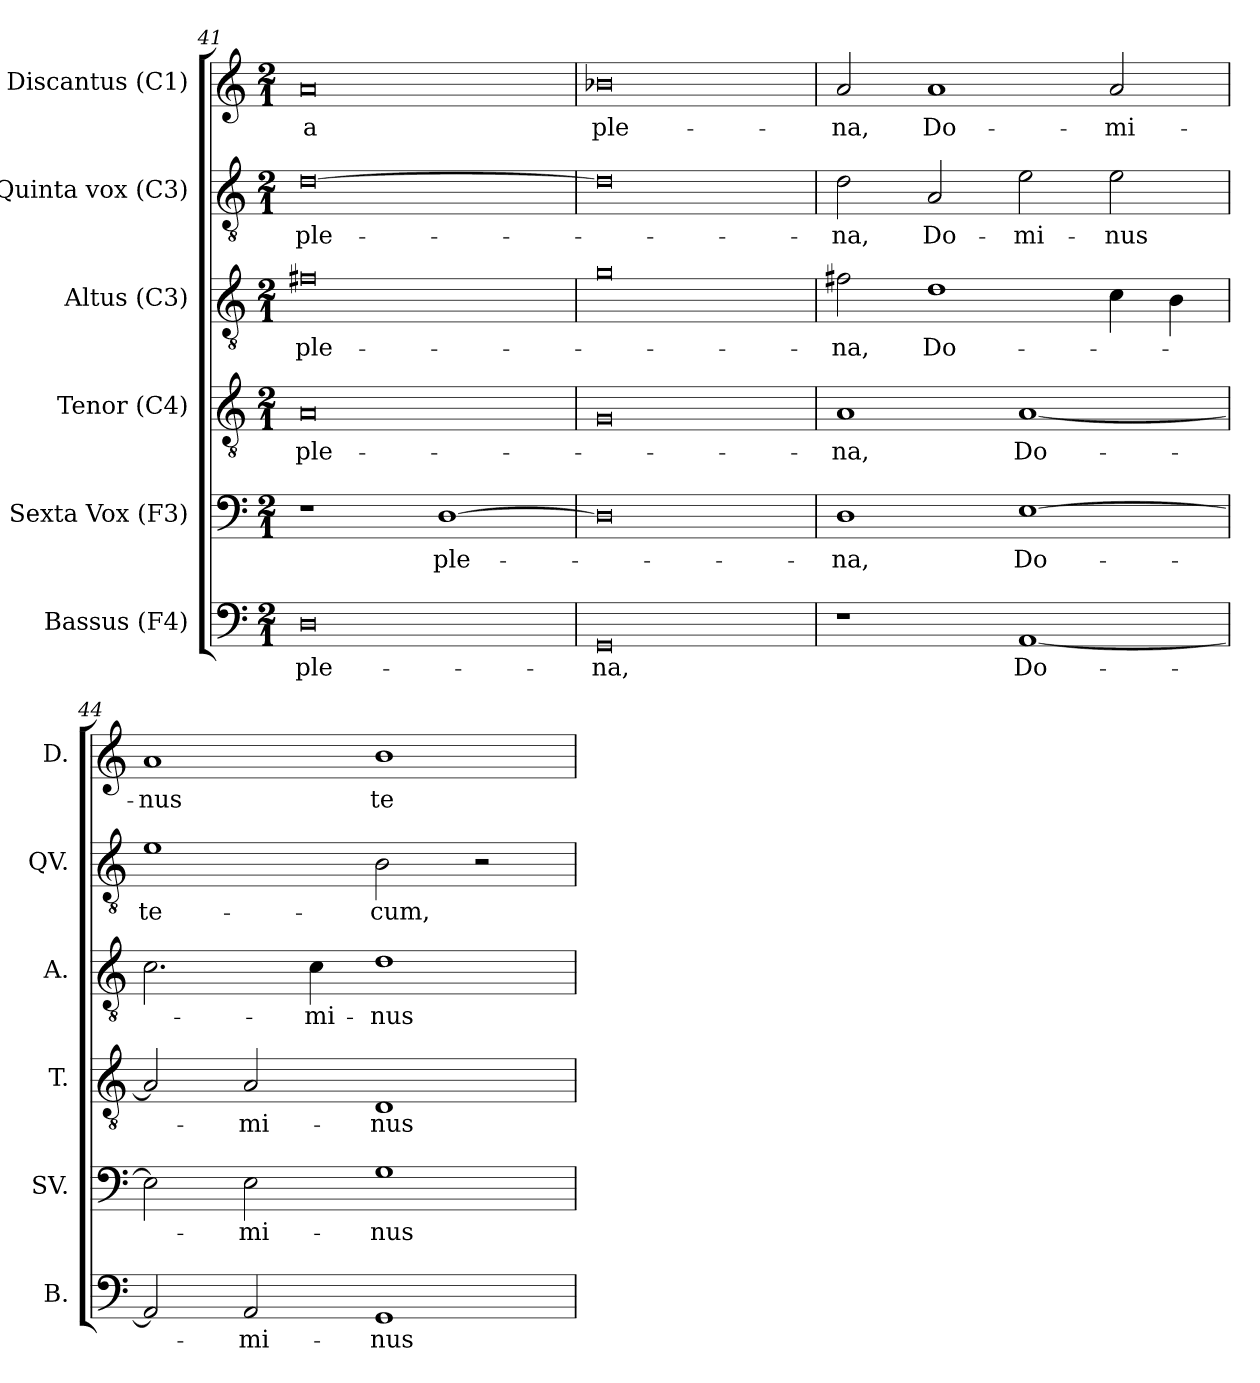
**kern	**text	**kern	**text	**kern	**text	**kern	**text	**kern	**text	**kern	**text
*part6	*part6	*part5	*part5	*part4	*part4	*part3	*part3	*part2	*part2	*part1	*part1
*staff6	*staff6	*staff5	*staff5	*staff4	*staff4	*staff3	*staff3	*staff2	*staff2	*staff1	*staff1
*I"Bassus (F4)	*	*I"Sexta Vox (F3)	*	*I"Tenor (C4)	*	*I"Altus (C3)	*	*I"Quinta vox (C3)	*	*I"Discantus (C1)	*
*I'B.	*	*I'SV.	*	*I'T.	*	*I'A.	*	*I'QV.	*	*I'D.	*
!!LO:PB:g=z
*clefF4	*	*clefF4	*	*clefGv2	*	*clefGv2	*	*clefGv2	*	*clefG2	*
*	*	*	*	*	*	*ITrd7c12	*	*ITrd7c12	*	*	*
*k[]	*	*k[]	*	*k[]	*	*k[]	*	*k[]	*	*k[]	*
*C:	*	*C:	*	*C:	*	*C:	*	*C:	*	*C:	*
*M2/1	*	*M2/1	*	*M2/1	*	*M2/1	*	*M2/1	*	*M2/1	*
=41	=41	=41	=41	=41	=41	=41	=41	=41	=41	=41	=41
!	!LO:LY:b:color=#000000	!	!	!	!	!	!	!	!	!	!
!	!	!	!	!	!LO:LY:b:color=#000000	!	!	!	!	!	!
!	!	!	!	!	!	!	!LO:LY:b:color=#000000	!	!	!	!
!	!	!	!	!	!	!	!	!	!LO:LY:b:color=#000000	!	!
!	!	!	!	!	!	!	!	!	!	!	!LO:LY:b:color=#000000
0Di	ple-	1r	.	0Ai	ple-	0F#Xi	ple-	[0Di	ple-	0ai	-a
!	!	!	!LO:LY:b:color=#000000	!	!	!	!	!	!	!	!
.	.	[1Di	ple-	.	.	.	.	.	.	.	.
=42	=42	=42	=42	=42	=42	=42	=42	=42	=42	=42	=42
!	!LO:LY:b:color=#000000	!	!	!	!	!	!	!	!	!	!
!	!	!	!	!	!	!	!	!	!	!	!LO:LY:b:color=#000000
0GGi	-na,	0Di]	.	0Gi	.	0Gi	.	0Di]	.	0b-Xi	ple-
=43	=43	=43	=43	=43	=43	=43	=43	=43	=43	=43	=43
!	!	!	!LO:LY:b:color=#000000	!	!	!	!	!	!	!	!
!	!	!	!	!	!LO:LY:b:color=#000000	!	!	!	!	!	!
!	!	!	!	!	!	!	!LO:LY:b:color=#000000	!	!	!	!
!	!	!	!	!	!	!	!	!	!LO:LY:b:color=#000000	!	!
!	!	!	!	!	!	!	!	!	!	!	!LO:LY:b:color=#000000
1r	.	1Di	-na,	1Ai	-na,	2F#i\	-na,	2Di\	-na,	2ai/	-na,
!	!	!	!	!	!	!	!LO:LY:b:color=#000000	!	!	!	!
!	!	!	!	!	!	!	!	!	!LO:LY:b:color=#000000	!	!
!	!	!	!	!	!	!	!	!	!	!	!LO:LY:b:color=#000000
.	.	.	.	.	.	1Di	Do-	2AAi/	Do-	1ai	Do-
!	!LO:LY:b:color=#000000	!	!	!	!	!	!	!	!	!	!
!	!	!	!LO:LY:b:color=#000000	!	!	!	!	!	!	!	!
!	!	!	!	!	!LO:LY:b:color=#000000	!	!	!	!	!	!
!	!	!	!	!	!	!	!	!	!LO:LY:b:color=#000000	!	!
[1AAi	Do-	[1Ei	Do-	[1Ai	Do-	.	.	2Ei\	-mi-	.	.
!	!	!	!	!	!	!	!	!	!LO:LY:b:color=#000000	!	!
!	!	!	!	!	!	!	!	!	!	!	!LO:LY:b:color=#000000
.	.	.	.	.	.	4Ci\	.	2Ei\	-nus	2ai/	-mi-
.	.	.	.	.	.	4BBi\	.	.	.	.	.
=44	=44	=44	=44	=44	=44	=44	=44	=44	=44	=44	=44
!	!	!	!	!	!	!	!	!	!LO:LY:b:color=#000000	!	!
!	!	!	!	!	!	!	!	!	!	!	!LO:LY:b:color=#000000
2AAi/]	.	2Ei\]	.	2Ai/]	.	2.Ci\	.	1Ei	te-	1ai	-nus
!	!LO:LY:b:color=#000000	!	!	!	!	!	!	!	!	!	!
!	!	!	!LO:LY:b:color=#000000	!	!	!	!	!	!	!	!
!	!	!	!	!	!LO:LY:b:color=#000000	!	!	!	!	!	!
2AAi/	-mi-	2Ei\	-mi-	2Ai/	-mi-	.	.	.	.	.	.
!	!	!	!	!	!	!	!LO:LY:b:color=#000000	!	!	!	!
.	.	.	.	.	.	4Ci\	-mi-	.	.	.	.
!	!LO:LY:b:color=#000000	!	!	!	!	!	!	!	!	!	!
!	!	!	!LO:LY:b:color=#000000	!	!	!	!	!	!	!	!
!	!	!	!	!	!LO:LY:b:color=#000000	!	!	!	!	!	!
!	!	!	!	!	!	!	!LO:LY:b:color=#000000	!	!	!	!
!	!	!	!	!	!	!	!	!	!LO:LY:b:color=#000000	!	!
!	!	!	!	!	!	!	!	!	!	!	!LO:LY:b:color=#000000
1GGi	-nus	1Gi	-nus	1Di	-nus	1Di	-nus	2BBi\	-cum,	1bi	te-
.	.	.	.	.	.	.	.	2r	.	.	.
=	=	=	=	=	=	=	=	=	=	=	=
*-	*-	*-	*-	*-	*-	*-	*-	*-	*-	*-	*-
